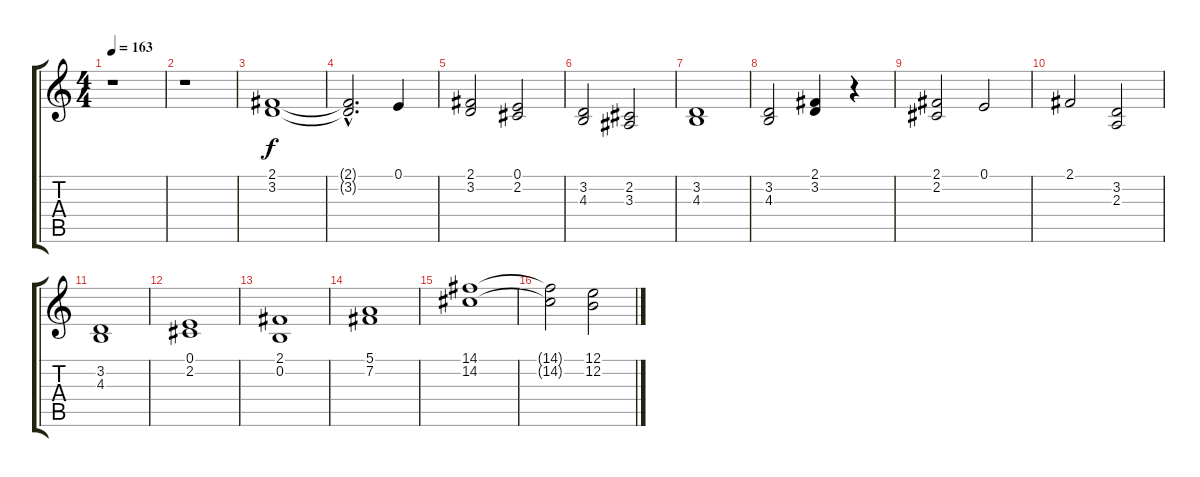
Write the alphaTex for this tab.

\track "" {instrument stringensemble1}
\staff {score tabs}
\tuning (E4 B3 G3 D3 A2 E2) {hide}
\ts (4 4)
\tempo 163
\clef g2
\ks c
r.1{dy f} |
r.1 |
(2.1 3.2).1 |
(2.1{t} 3.2{hac t}).2{d} 0.1.4 |
(2.1 3.2).2 (0.1 2.2).2 |
(3.2 4.3).2 (2.2 3.3).2 |
(3.2 4.3).1 |
(3.2 4.3).2 (2.1 3.2).4 r.4 |
(2.1 2.2).2 0.1.2 |
2.1.2 (3.2 2.3).2 |
(3.2 4.3).1 |
(0.1 2.2).1 |
(2.1 0.2).1 |
(5.1 7.2).1 |
(14.1 14.2).1 |
(14.1{t} 14.2{t}).2 (12.1 12.2).2
